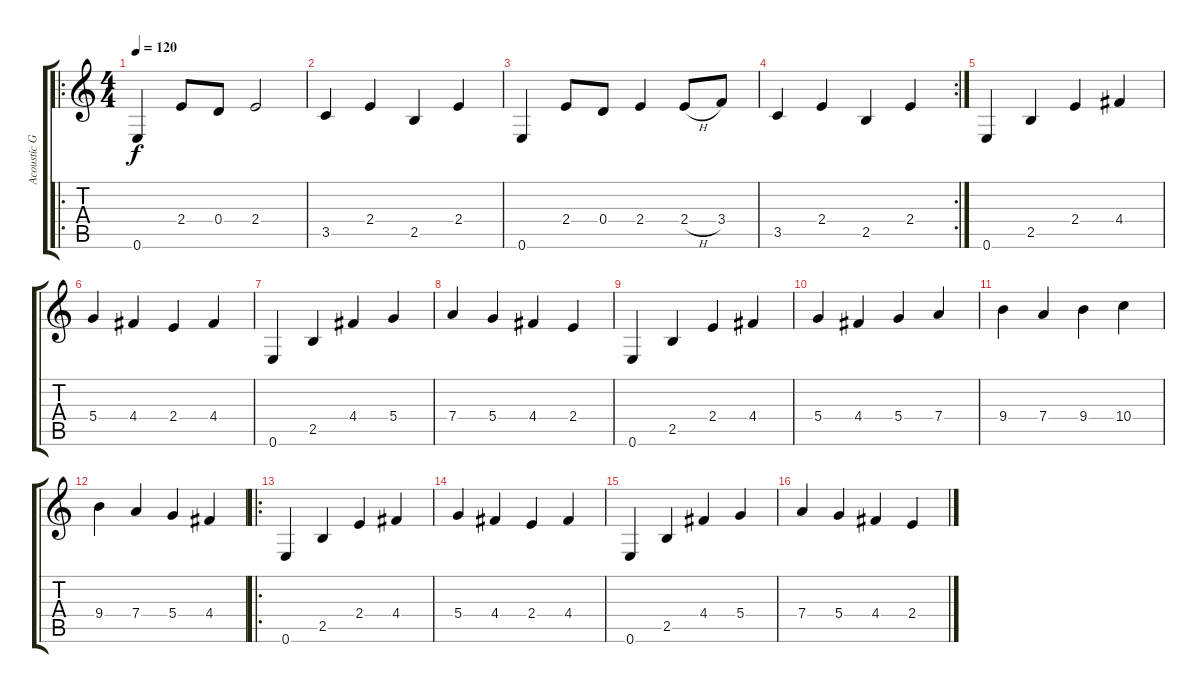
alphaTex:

\track ("Acoustic Guitar I" "Acoustic G") {instrument acousticguitarsteel}
\staff {score tabs}
\tuning (E4 B3 G3 D3 A2 E2) {hide}
\ro
\ts (4 4)
\tempo 120
\clef g2
\ks c
0.6.4{dy f} 2.4.8 0.4.8 2.4.2 |
3.5.4 2.4.4 2.5.4 2.4.4 |
0.6.4 2.4.8 0.4.8 2.4.4 2.4{h}.8 3.4.8 |
\rc 2
3.5.4 2.4.4 2.5.4 2.4.4 |
0.6.4 2.5.4 2.4.4 4.4.4 |
5.4.4 4.4.4 2.4.4 4.4.4 |
0.6.4 2.5.4 4.4.4 5.4.4 |
7.4.4 5.4.4 4.4.4 2.4.4 |
0.6.4 2.5.4 2.4.4 4.4.4 |
5.4.4 4.4.4 5.4.4 7.4.4 |
9.4.4 7.4.4 9.4.4 10.4.4 |
9.4.4 7.4.4 5.4.4 4.4.4 |
\ro
0.6.4 2.5.4 2.4.4 4.4.4 |
5.4.4 4.4.4 2.4.4 4.4.4 |
0.6.4 2.5.4 4.4.4 5.4.4 |
7.4.4 5.4.4 4.4.4 2.4.4
